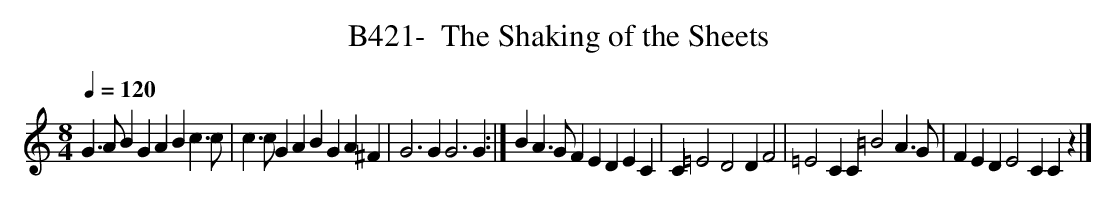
X:1
T:B421-  The Shaking of the Sheets
Q:1/4=120
L:1/4
M:8/4
K:C
G3/2A/BGABc3/2c/|c3/2c/GABGA^F|G3GG3G:|\
BA3/2G/FEDEC|C=E2D2DF2|=E2CC=B2A3/2G/|FEDE2CCz|]
